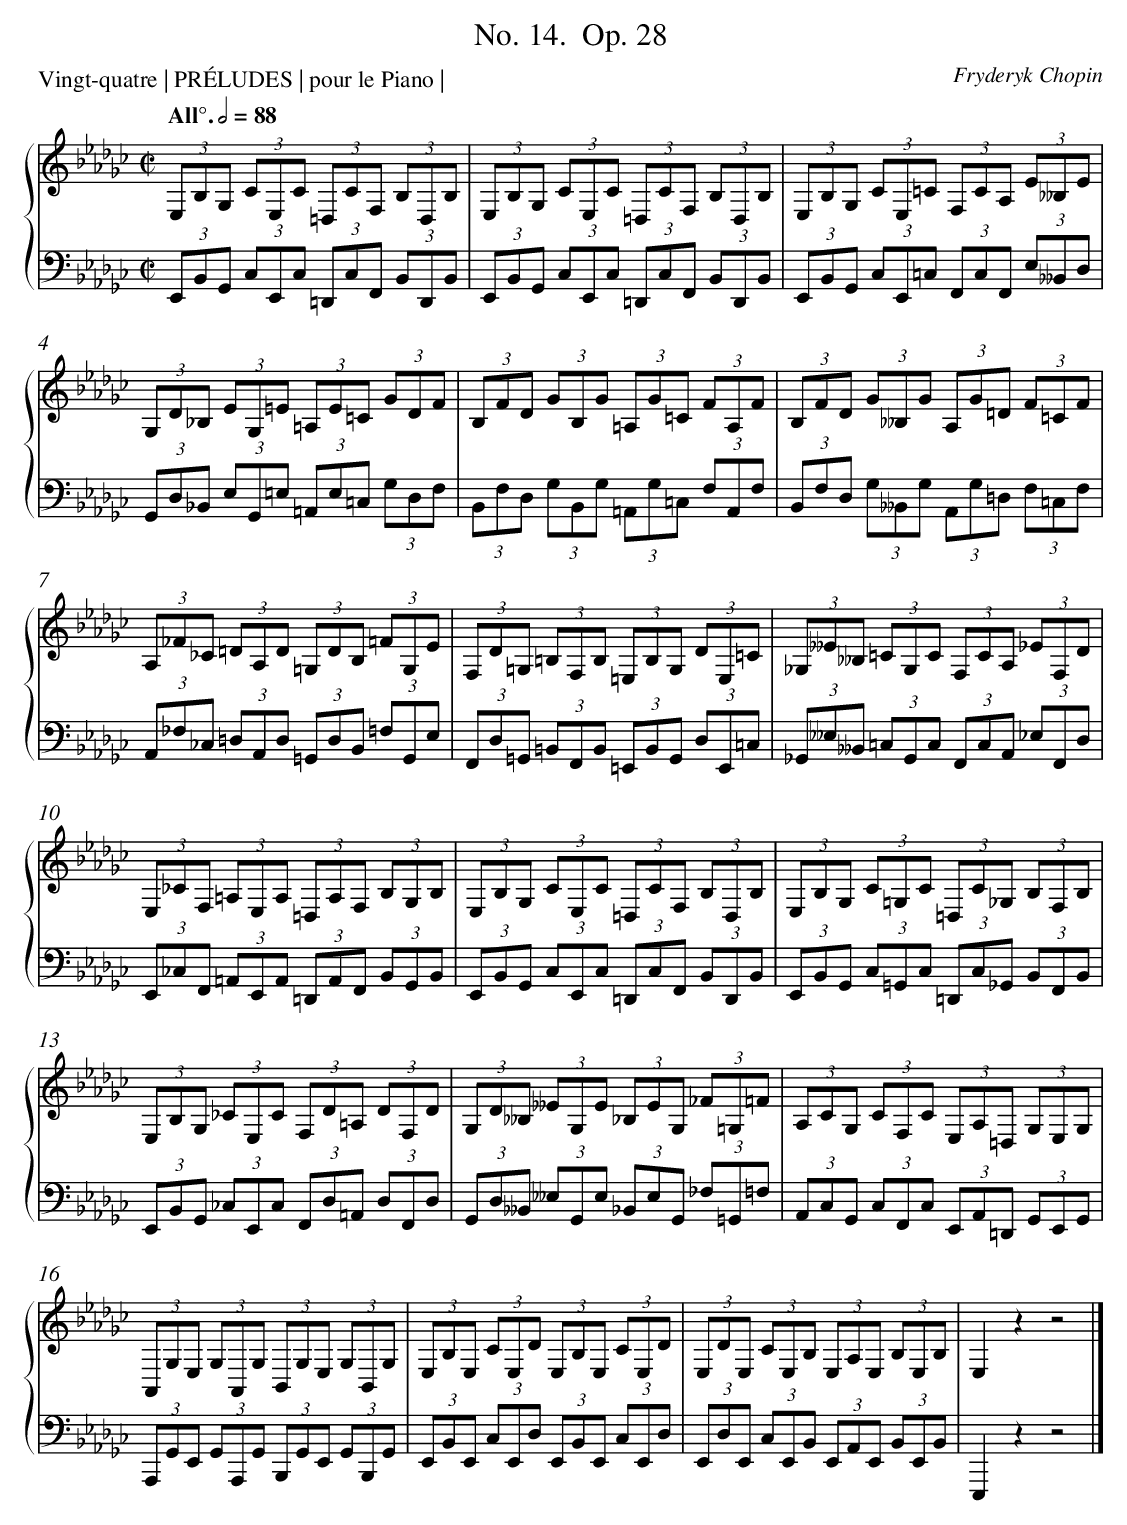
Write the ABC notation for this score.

X:1
T: No. 14.	 Op. 28
C: Fryderyk Chopin
L: 1/8
M: C|
P: Vingt-quatre | PRÉLUDES | pour le Piano |
Q: "All°." 1/2=88
%%staves {1 2}
V: 1 clef=treble
V: 2 clef=bass
K: Gb
[V:1] (3E,B,G, (3CE,C (3=D,CF, (3B,D,B, |
[V:2] (3E,,B,,G,, (3C,E,,C, (3=D,,C,F,, (3B,,D,,B,, |
[V:1] (3E,B,G, (3CE,C (3=D,CF, (3B,D,B, |
[V:2] (3E,,B,,G,, (3C,E,,C, (3=D,,C,F,, (3B,,D,,B,, |
[V:1] (3E,B,G, (3CE,=C (3F,CA, (3E__B,E |
[V:2] (3E,,B,,G,, (3C,E,,=C, (3F,,C,F,, (3E,__B,,D, |
[V:1] (3G,D_B, (3EG,=E (3=A,E=C (3GDF |
[V:2] (3G,,D,_B,, (3E,G,,=E, (3=A,,E,=C, (3G,D,F, |
[V:1] (3B,FD (3GB,G (3=A,G=C (3FA,F |
[V:2] (3B,,F,D, (3G,B,,G, (3=A,,G,=C, (3F,A,,F, |
[V:1] (3B,FD (3G__B,G (3A,G=D (3F=CF |
[V:2] (3B,,F,D, (3G,__B,,G, (3A,,G,=D, (3F,=C,F, |
[V:1] (3A,_F_C (3=DA,D (3=G,DB, (3=FG,E |
[V:2] (3A,,_F,_C, (3=D,A,,D, (3=G,,D,B,, (3=F,G,,E, |
[V:1] (3F,D=G, (3=B,F,B, (3=E,B,G, (3DE,=C |
[V:2] (3F,,D,=G,, (3=B,,F,,B,, (3=E,,B,,G,, (3D,E,,=C, |
[V:1] (3_G,__E__B, (3=CG,C (3F,CA, (3_EF,D |
[V:2] (3_G,,__E,__B,, (3=C,G,,C, (3F,,C,A,, (3_E,F,,D, |
[V:1] (3E,_CF, (3=A,E,A, (3=D,A,F, (3B,G,B, |
[V:2] (3E,,_C,F,, (3=A,,E,,A,, (3=D,,A,,F,, (3B,,G,,B,, |
[V:1] (3E,B,G, (3CE,C (3=D,CF, (3B,D,B, |
[V:2] (3E,,B,,G,, (3C,E,,C, (3=D,,C,F,, (3B,,D,,B,, |
[V:1] (3E,B,G, (3C=G,C (3=D,C_G, (3B,F,B, |
[V:2] (3E,,B,,G,, (3C,=G,,C, (3=D,,C,_G,, (3B,,F,,B,, |
[V:1] (3E,B,G, (3_CE,C (3F,D=A, (3DF,D |
[V:2] (3E,,B,,G,, (3_C,E,,C, (3F,,D,=A,, (3D,F,,D, |
[V:1] (3G,D__B, (3__EG,E (3_B,EG, (3_F=G,=F |
[V:2] (3G,,D,__B,, (3__E,G,,E, (3_B,,E,G,, (3_F,=G,,=F, |
[V:1] (3A,CG, (3CF,C (3E,A,=D, (3G,E,G, |
[V:2] (3A,,C,G,, (3C,F,,C, (3E,,A,,=D,, (3G,,E,,G,, |
[V:1] (3A,,G,E, (3G,A,,G, (3B,,G,E, (3G,B,,G, |
[V:2] (3A,,,G,,E,, (3G,,A,,,G,, (3B,,,G,,E,, (3G,,B,,,G,, |
[V:1] (3E,B,E, (3CE,D (3E,B,E, (3CE,D |
[V:2] (3E,,B,,E,, (3C,E,,D, (3E,,B,,E,, (3C,E,,D, |
[V:1] (3E,DE, (3CE,B, (3E,A,E, (3B,E,B, |
[V:2] (3E,,D,E,, (3C,E,,B,, (3E,,A,,E,, (3B,,E,,B,, |
[V:1] E,2z2z4 |]
[V:2] E,,,2z2z4 |]
